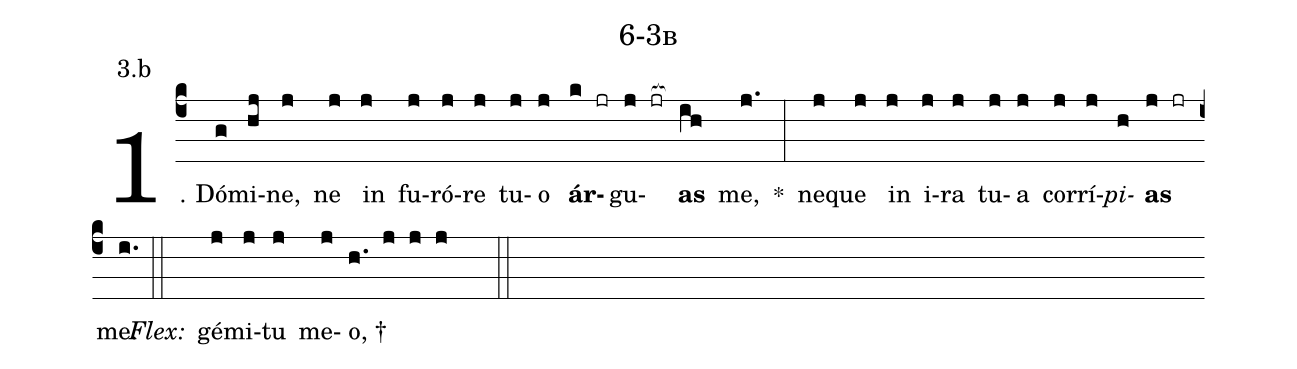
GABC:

name: 6-3b;
annotation: 3.b;
%%
(c4)1. Dó(g)mi(hj)ne,(j) ne(j) in(j) fu(j)ró(j)re(j) tu(j)o(j) <b>ár</b>(k jr)gu(j jr[ocb:1{])<b>as</b>(ih[ocb:0}]) me,(j.) *(:) ne(j)que(j) in(j) i(j)ra(j) tu(j)a(j) cor(j)rí(j)<i>pi</i>(h)<b>as</b>(j jr) me.(i.) (::)
<i>Flex:</i>()  gé(j)mi(j)tu(j) me(j)o, †(h. j j j  ::)
